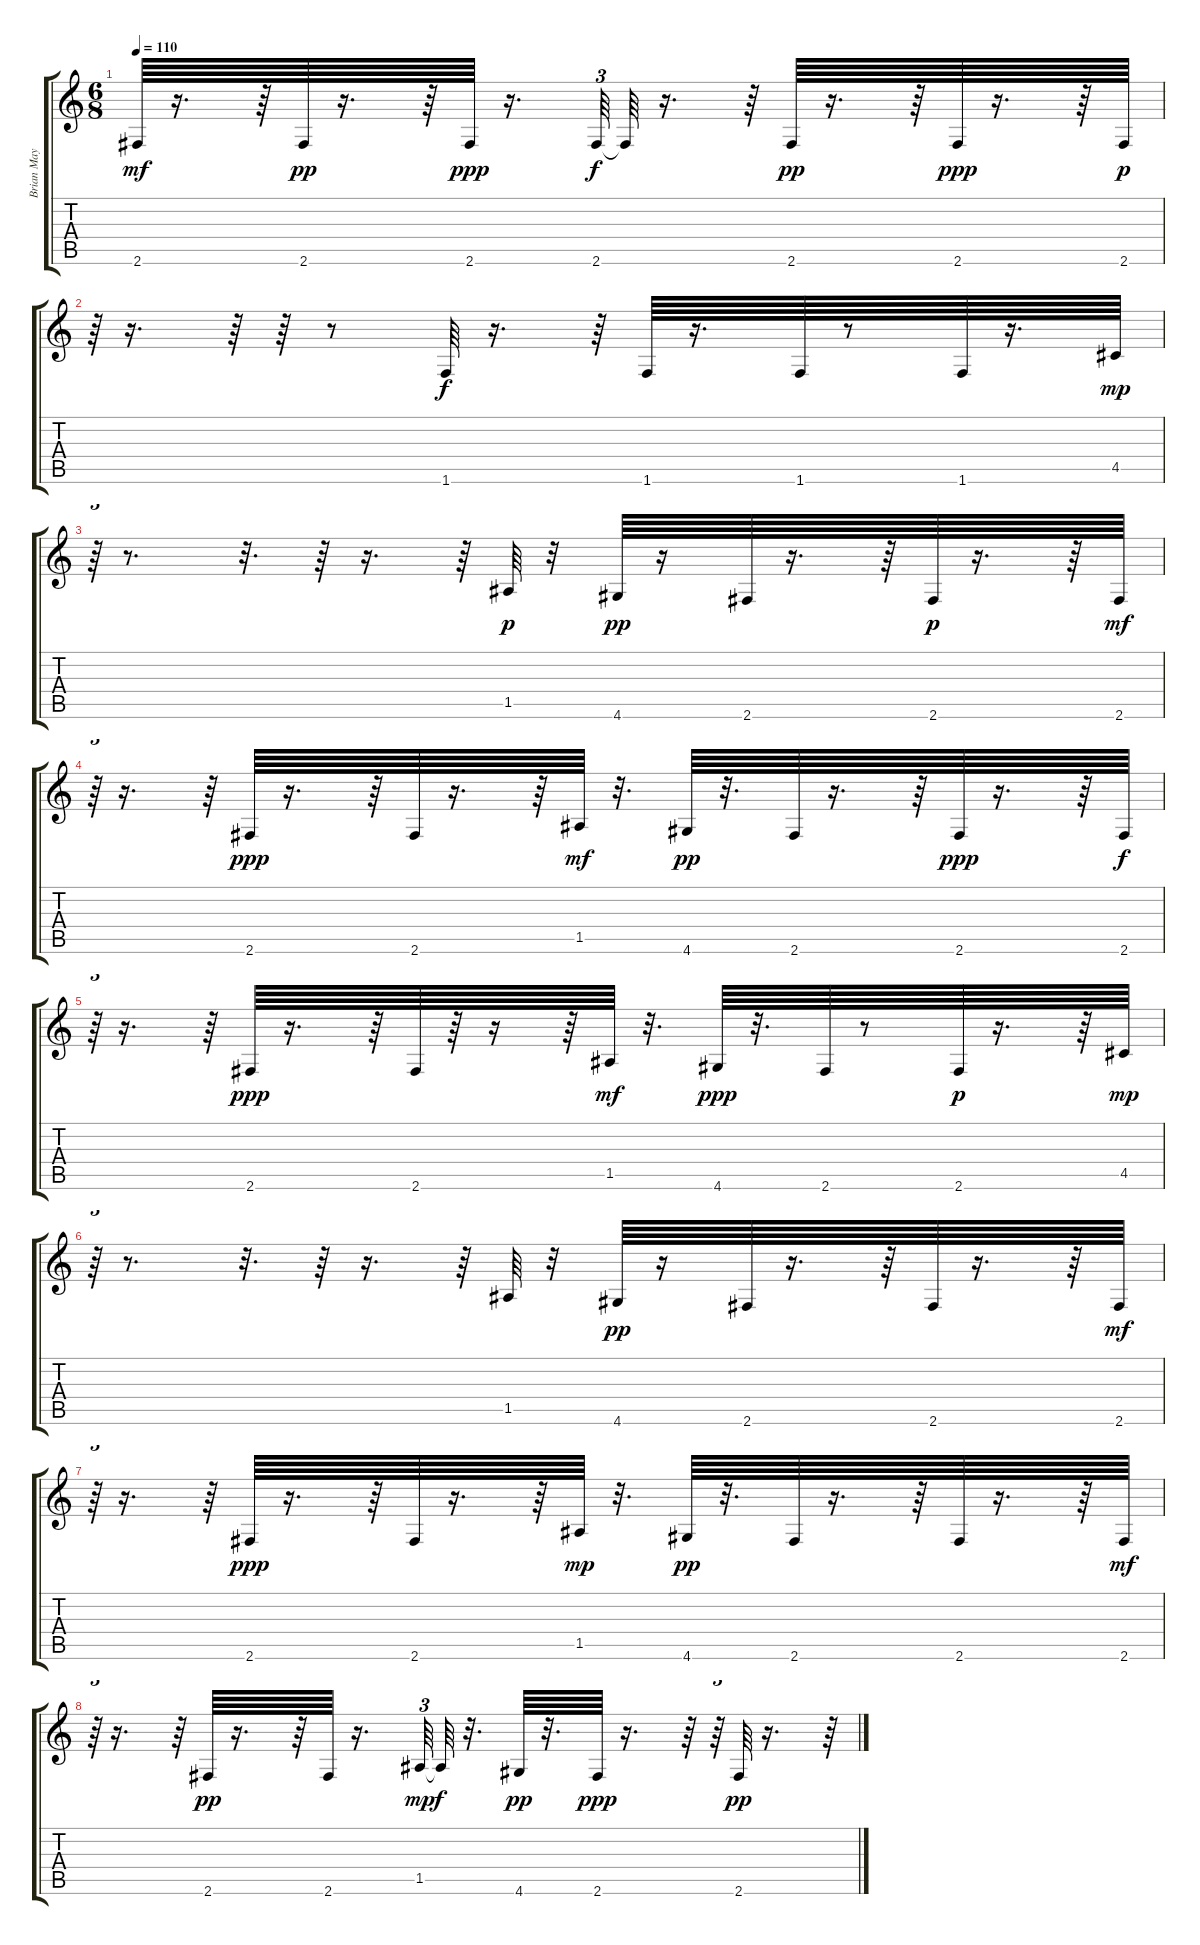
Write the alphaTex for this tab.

\track ("Brian May Bass Accompainment" "Brian May ") {mute instrument acousticguitarsteel}
\staff {score tabs}
\tuning (E4 B3 G3 D3 A2 E2) {hide}
\ts (6 8)
\tempo 110
\clef g2
\ks c
2.6.64{dy mf} r.16{d} r.64 2.6.64{dy pp} r.16{d} r.64 2.6.64{dy ppp} r.16{d} 2.6.64{tu (3 2) dy f} 2.6{t}.64 r.16{d} r.64 2.6.64{dy pp} r.16{d} r.64 2.6.64{dy ppp} r.16{d} r.64 2.6.64{dy p} |
r.64{tu (3 2)} r.16{d} r.64 r.64 r.8 1.6.64{dy f} r.16{d} r.64 1.6.64 r.16{d} 1.6.64 r.8 1.6.64 r.16{d} 4.5.64{dy mp} |
r.64{tu (3 2)} r.8{d} r.32{d} r.64 r.16{d} r.64 1.5.64{dy p} r.32 4.6.64{dy pp} r.16 2.6.64 r.16{d} r.64 2.6.64{dy p} r.16{d} r.64 2.6.64{dy mf} |
r.64{tu (3 2)} r.16{d} r.64 2.6.64{dy ppp} r.16{d} r.64 2.6.64 r.16{d} r.64 1.5.64{dy mf} r.32{d} 4.6.64{dy pp} r.32{d} 2.6.64 r.16{d} r.64 2.6.64{dy ppp} r.16{d} r.64 2.6.64{dy f} |
r.64{tu (3 2)} r.16{d} r.64 2.6.64{dy ppp} r.16{d} r.64 2.6.64 r.64 r.16 r.64 1.5.64{dy mf} r.32{d} 4.6.64{dy ppp} r.32{d} 2.6.64 r.8 2.6.64{dy p} r.16{d} r.64 4.5.64{dy mp} |
r.64{tu (3 2)} r.8{d} r.32{d} r.64 r.16{d} r.64 1.5.64 r.32 4.6.64{dy pp} r.16 2.6.64 r.16{d} r.64 2.6.64 r.16{d} r.64 2.6.64{dy mf} |
r.64{tu (3 2)} r.16{d} r.64 2.6.64{dy ppp} r.16{d} r.64 2.6.64 r.16{d} r.64 1.5.64{dy mp} r.32{d} 4.6.64{dy pp} r.32{d} 2.6.64 r.16{d} r.64 2.6.64 r.16{d} r.64 2.6.64{dy mf} |
r.64{tu (3 2)} r.16{d} r.64 2.6.64{dy pp} r.16{d} r.64 2.6.64 r.16{d} 1.5.64{tu (3 2) dy mp} 1.5{t}.64{dy f} r.32{d} 4.6.64{dy pp} r.32{d} 2.6.64{dy ppp} r.16{d} r.64 r.64{tu (3 2)} 2.6.64{dy pp} r.16{d} r.64
